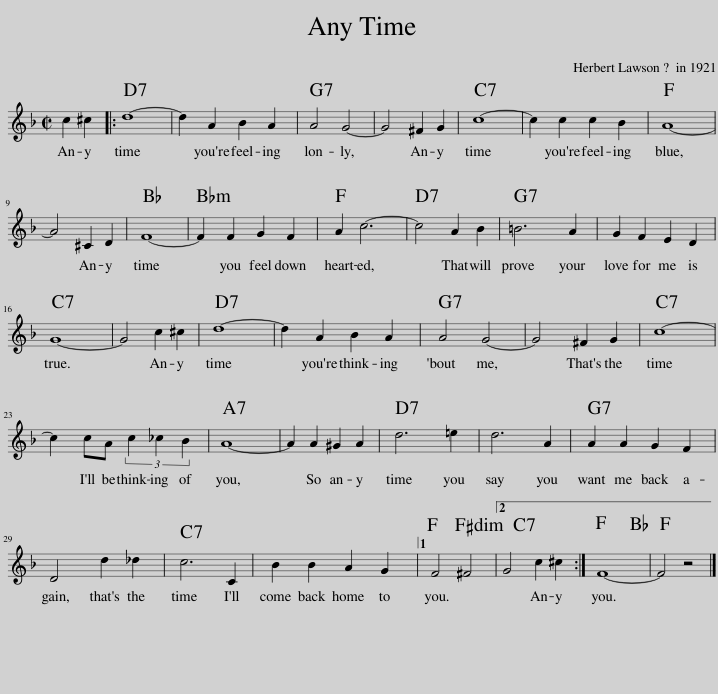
X:1
L:1/8
M:2/2
I:linebreak $
K:F
V:1 treble
V:1
 c2 ^c2 |: d8- | d2 A2 B2 A2 | A4 G4- | G4 ^F2 G2 | %5
 c8- | c2 c2 c2 B2 | A8- |$ A4 ^C2 D2 | F8- | %10
 F2 F2 G2 F2 | A2 c6- | c4 A2 B2 | =B6 A2 | G2 F2 E2 D2 |$ %15
 G8- | G4 c2 ^c2 | d8- | d2 A2 B2 A2 | A4 G4- | %20
 G4 ^F2 G2 | c8- |$ c2 cA (3c2 _c2 B2 | A8- | A2 A2 ^G2 A2 | %25
 d6 =e2 | d6 A2 | A2 A2 G2 F2 |$ D4 d2 _d2 | c6 C2 | %30
 B2 B2 A2 G2 ||1 F4 ^F4 |2 G4 c2 ^c2 :| F8- | F4 z4 |] %35
